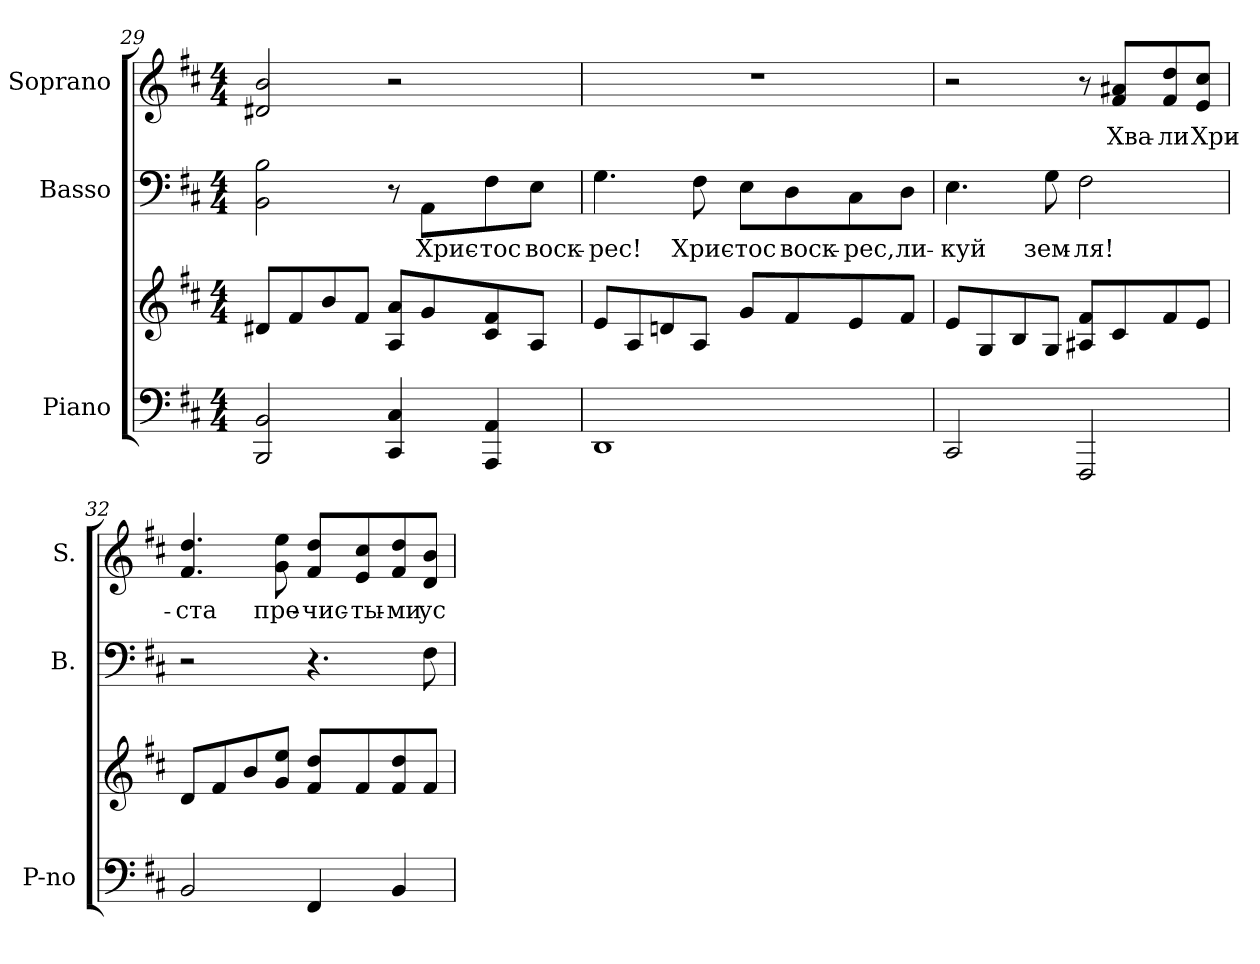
**kern	**kern	**kern	**text	**kern	**text
*part3	*part3	*part2	*part2	*part1	*part1
*staff4	*staff3	*staff2	*staff2	*staff1	*staff1
*I"Piano	*	*I"Basso	*	*I"Soprano	*
*I'P-no	*	*I'B.	*	*I'S.	*
*clefF4	*clefG2	*clefF4	*	*clefG2	*
*k[f#c#]	*k[f#c#]	*k[f#c#]	*	*k[f#c#]	*
*D:	*D:	*D:	*	*D:	*
*M4/4	*M4/4	*M4/4	*	*M4/4	*
=29	=29	=29	=29	=29	=29
2BBBi/ 2BBi	8d#Xi/L	2BBi\ 2Bi	.	2d#Xi/ 2bi	.
.	8f#i/	.	.	.	.
.	8bi/	.	.	.	.
.	8f#i/J	.	.	.	.
4CC#i/ 4C#i	8Ai/ 8aiL	8r	.	2r	.
!	!	!	!LO:LY:a:color=#000000	!	!
.	8gi/	8AAi\L	Хрис-	.	.
!	!	!	!LO:LY:a:color=#000000	!	!
4AAAi/ 4AAi	8c#i/ 8f#i	8F#i\	-тос	.	.
!	!	!	!LO:LY:a:color=#000000	!	!
.	8Ai/J	8Ei\J	воск-	.	.
!!LO:PB:g=z
=30	=30	=30	=30	=30	=30
!	!	!	!LO:LY:a:color=#000000	!	!
1DDi	8ei/L	4.Gi\	-рес!	1r	.
.	8Ai/	.	.	.	.
.	8dni/	.	.	.	.
!	!	!	!LO:LY:a:color=#000000	!	!
.	8Ai/J	8F#i\	Хрис-	.	.
!	!	!	!LO:LY:a:color=#000000	!	!
.	8gi/L	8Ei\L	-тос	.	.
!	!	!	!LO:LY:a:color=#000000	!	!
.	8f#i/	8Di\	воск-	.	.
!	!	!	!LO:LY:a:color=#000000	!	!
.	8ei/	8C#i\	-рес,	.	.
!	!	!	!LO:LY:a:color=#000000	!	!
.	8f#i/J	8Di\J	ли-	.	.
=31	=31	=31	=31	=31	=31
!	!	!	!LO:LY:a:color=#000000	!	!
2CC#i/	8ei/L	4.Ei\	-куй	2r	.
.	8Gi/	.	.	.	.
.	8Bi/	.	.	.	.
!	!	!	!LO:LY:a:color=#000000	!	!
.	8Gi/J	8Gi\	зем-	.	.
!	!	!	!LO:LY:a:color=#000000	!	!
2FFF#i/	8A#Xi/ 8f#iL	2F#i\	-ля!	8r	.
!	!	!	!	!	!LO:LY:b:color=#000000
.	8c#i/	.	.	8f#i/ 8a#XiL	Хва-
!	!	!	!	!	!LO:LY:b:color=#000000
.	8f#i/	.	.	8f#i/ 8ddi	-ли
!	!	!	!	!	!LO:LY:b:color=#000000
.	8ei/J	.	.	8ei/ 8cc#iJ	Хри-
=32	=32	=32	=32	=32	=32
!	!	!	!	!	!LO:LY:b:color=#000000
2BBi/	8di/L	2r	.	4.f#i/ 4.ddi	-ста
.	8f#i/	.	.	.	.
.	8bi/	.	.	.	.
!	!	!	!	!	!LO:LY:b:color=#000000
.	8gi/ 8eeiJ	.	.	8gi\ 8eei	пре-
!	!	!	!	!	!LO:LY:b:color=#000000
4FF#i/	8f#i/ 8ddiL	4.r	.	8f#i/ 8ddiL	-чис-
!	!	!	!	!	!LO:LY:b:color=#000000
.	8f#i/	.	.	8ei/ 8cc#i	-ты-
!	!	!	!	!	!LO:LY:b:color=#000000
4BBi/	8f#i/ 8ddi	.	.	8f#i/ 8ddi	-ми
!	!	!	!	!	!LO:LY:b:color=#000000
.	8f#i/J	8F#i\	.	8di/ 8biJ	ус-
=	=	=	=	=	=
*-	*-	*-	*-	*-	*-
